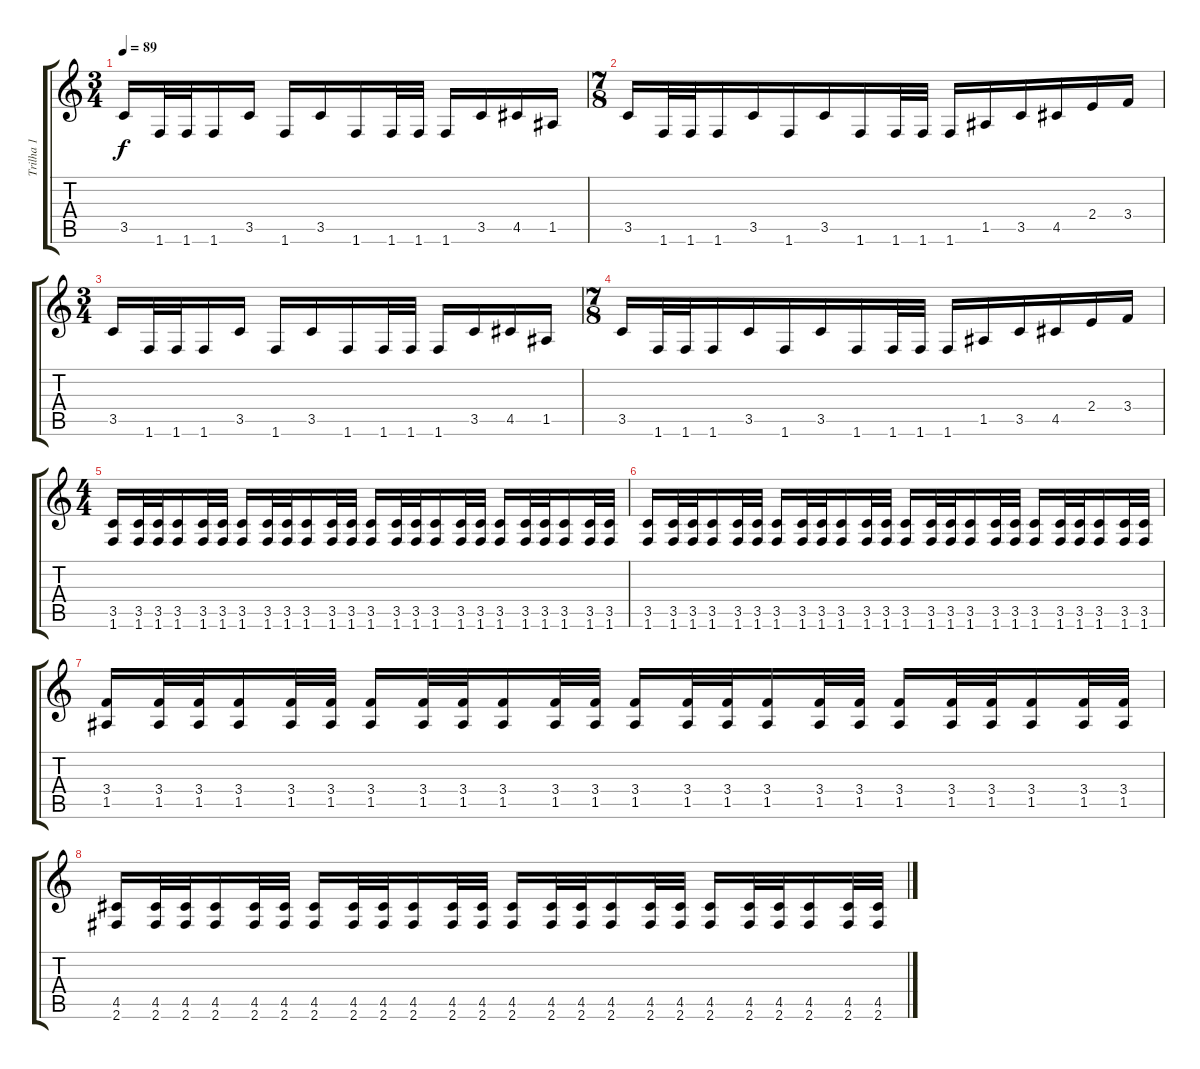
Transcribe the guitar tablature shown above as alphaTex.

\track ("Trilha 1" "Trilha 1") {instrument distortionguitar}
\staff {score tabs}
\tuning (E4 B3 G3 D3 A2 E2) {hide}
\ts (3 4)
\tempo 89
\clef g2
\ks c
3.5.16{dy f} 1.6.32 1.6.32 1.6.16 3.5.16 1.6.16 3.5.16 1.6.16 1.6.32 1.6.32 1.6.16 3.5.16 4.5.16 1.5.16 |
\ts (7 8)
3.5.16 1.6.32 1.6.32 1.6.16 3.5.16 1.6.16 3.5.16 1.6.16 1.6.32 1.6.32 1.6.16 1.5.16 3.5.16 4.5.16 2.4.16 3.4.16 |
\ts (3 4)
3.5.16 1.6.32 1.6.32 1.6.16 3.5.16 1.6.16 3.5.16 1.6.16 1.6.32 1.6.32 1.6.16 3.5.16 4.5.16 1.5.16 |
\ts (7 8)
3.5.16 1.6.32 1.6.32 1.6.16 3.5.16 1.6.16 3.5.16 1.6.16 1.6.32 1.6.32 1.6.16 1.5.16 3.5.16 4.5.16 2.4.16 3.4.16 |
\ts (4 4)
(3.5 1.6).16 (3.5 1.6).32 (3.5 1.6).32 (3.5 1.6).16 (3.5 1.6).32 (3.5 1.6).32 (3.5 1.6).16 (3.5 1.6).32 (3.5 1.6).32 (3.5 1.6).16 (3.5 1.6).32 (3.5 1.6).32 (3.5 1.6).16 (3.5 1.6).32 (3.5 1.6).32 (3.5 1.6).16 (3.5 1.6).32 (3.5 1.6).32 (3.5 1.6).16 (3.5 1.6).32 (3.5 1.6).32 (3.5 1.6).16 (3.5 1.6).32 (3.5 1.6).32 |
(3.5 1.6).16 (3.5 1.6).32 (3.5 1.6).32 (3.5 1.6).16 (3.5 1.6).32 (3.5 1.6).32 (3.5 1.6).16 (3.5 1.6).32 (3.5 1.6).32 (3.5 1.6).16 (3.5 1.6).32 (3.5 1.6).32 (3.5 1.6).16 (3.5 1.6).32 (3.5 1.6).32 (3.5 1.6).16 (3.5 1.6).32 (3.5 1.6).32 (3.5 1.6).16 (3.5 1.6).32 (3.5 1.6).32 (3.5 1.6).16 (3.5 1.6).32 (3.5 1.6).32 |
(3.4 1.5).16 (3.4 1.5).32 (3.4 1.5).32 (3.4 1.5).16 (3.4 1.5).32 (3.4 1.5).32 (3.4 1.5).16 (3.4 1.5).32 (3.4 1.5).32 (3.4 1.5).16 (3.4 1.5).32 (3.4 1.5).32 (3.4 1.5).16 (3.4 1.5).32 (3.4 1.5).32 (3.4 1.5).16 (3.4 1.5).32 (3.4 1.5).32 (3.4 1.5).16 (3.4 1.5).32 (3.4 1.5).32 (3.4 1.5).16 (3.4 1.5).32 (3.4 1.5).32 |
(4.5 2.6).16 (4.5 2.6).32 (4.5 2.6).32 (4.5 2.6).16 (4.5 2.6).32 (4.5 2.6).32 (4.5 2.6).16 (4.5 2.6).32 (4.5 2.6).32 (4.5 2.6).16 (4.5 2.6).32 (4.5 2.6).32 (4.5 2.6).16 (4.5 2.6).32 (4.5 2.6).32 (4.5 2.6).16 (4.5 2.6).32 (4.5 2.6).32 (4.5 2.6).16 (4.5 2.6).32 (4.5 2.6).32 (4.5 2.6).16 (4.5 2.6).32 (4.5 2.6).32
